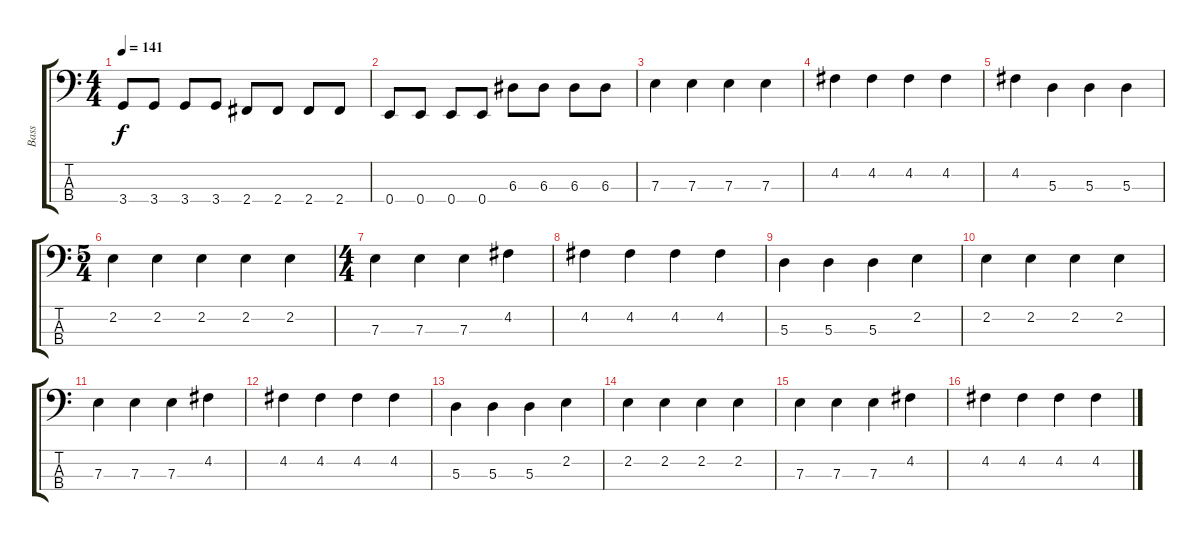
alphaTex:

\track ("Bass" "Bass") {instrument electricbassfinger}
\staff {score tabs}
\tuning (G2 D2 A1 E1) {hide}
\ts (4 4)
\tempo 141
\clef f4
\ks c
3.4.8{dy f instrument electricbassfinger} 3.4.8 3.4.8 3.4.8 2.4.8 2.4.8 2.4.8 2.4.8 |
0.4.8 0.4.8 0.4.8 0.4.8 6.3.8 6.3.8 6.3.8 6.3.8 |
7.3.4 7.3.4 7.3.4 7.3.4 |
4.2.4 4.2.4 4.2.4 4.2.4 |
4.2.4 5.3.4 5.3.4 5.3.4 |
\ts (5 4)
2.2.4 2.2.4 2.2.4 2.2.4 2.2.4 |
\ts (4 4)
7.3.4 7.3.4 7.3.4 4.2.4 |
4.2.4 4.2.4 4.2.4 4.2.4 |
5.3.4 5.3.4 5.3.4 2.2.4 |
2.2.4 2.2.4 2.2.4 2.2.4 |
7.3.4 7.3.4 7.3.4 4.2.4 |
4.2.4 4.2.4 4.2.4 4.2.4 |
5.3.4 5.3.4 5.3.4 2.2.4 |
2.2.4 2.2.4 2.2.4 2.2.4 |
7.3.4 7.3.4 7.3.4 4.2.4 |
4.2.4 4.2.4 4.2.4 4.2.4
